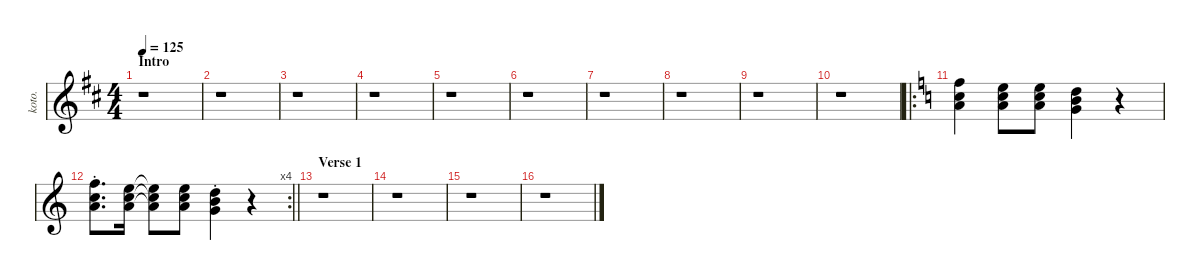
\defaultSystemsLayout 4
\hideDynamics
\bracketExtendMode nobrackets
\otherSystemsTrackNameOrientation horizontal
\track ("Synth - koto" "koto.") {instrument koto}
\staff {score}
\tuning (E4 B3 G3 D3 A2 E2)
\ts (4 4)
\beaming (8 2 2 2 2)
\section ("" "Intro")
\tempo 125
\clef g2
\ks d
r.1{dy f instrument koto beam Down} |
r.1{beam Down} |
r.1{beam Down} |
r.1{beam Down} |
r.1{beam Down} |
r.1{beam Down} |
r.1{beam Down} |
r.1{beam Down} |
r.1{beam Down} |
r.1{beam Down} |
\ro
\ks c
(13.1 13.2 14.3).4{beam Down} (12.1 13.2 14.3).8{beam Down} (12.1 13.2 14.3).8{beam Down} (10.1 12.2 12.3).4{beam Down} r.4{beam Down} |
\rc 4
\barLineRight lightlight
(13.1{st} 13.2{st} 14.3{st}).8{d beam Down} (12.1 13.2 14.3).16{beam Down} (12.1{t} 13.2{t} 14.3{t}).8{beam Down} (12.1 13.2 14.3).8{beam Down} (10.1{st} 12.2{st} 12.3{st}).4{beam Down} r.4{beam Down} |
\section ("" "Verse 1")
r.1{beam Down} |
r.1{beam Down} |
r.1{beam Down} |
r.1{beam Down}
